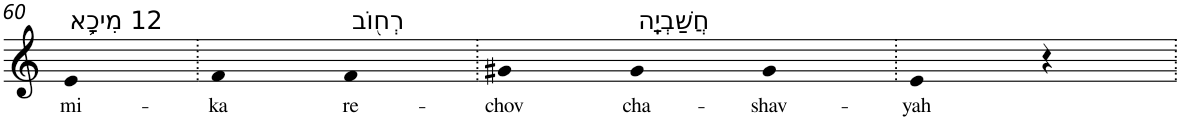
**kern	**text
*part1	*part1
*staff1	*staff1
*I"Piano	*
*I'Pno	*
!!LO:PB:g=z
*clefG2	*
*k[]	*
=60	=60
!LO:TX:a:t=12 מִיכָ֥א	!
!	!LO:LY:b
4e	mi-
=61.	=61.
!	!LO:LY:b
4f	-ka
!LO:TX:a:t=רְח֖וֹב	!
!	!LO:LY:b
4f	re-
=62.	=62.
!	!LO:LY:b
4g#X	-chov
!LO:TX:a:t=חֲשַׁבְיָֽה	!
!	!LO:LY:b
4g#	cha-
!	!LO:LY:b
4g#	-shav-
=63.	=63.
!	!LO:LY:b
4e	-yah
4r	.
=.	=.
*-	*-
